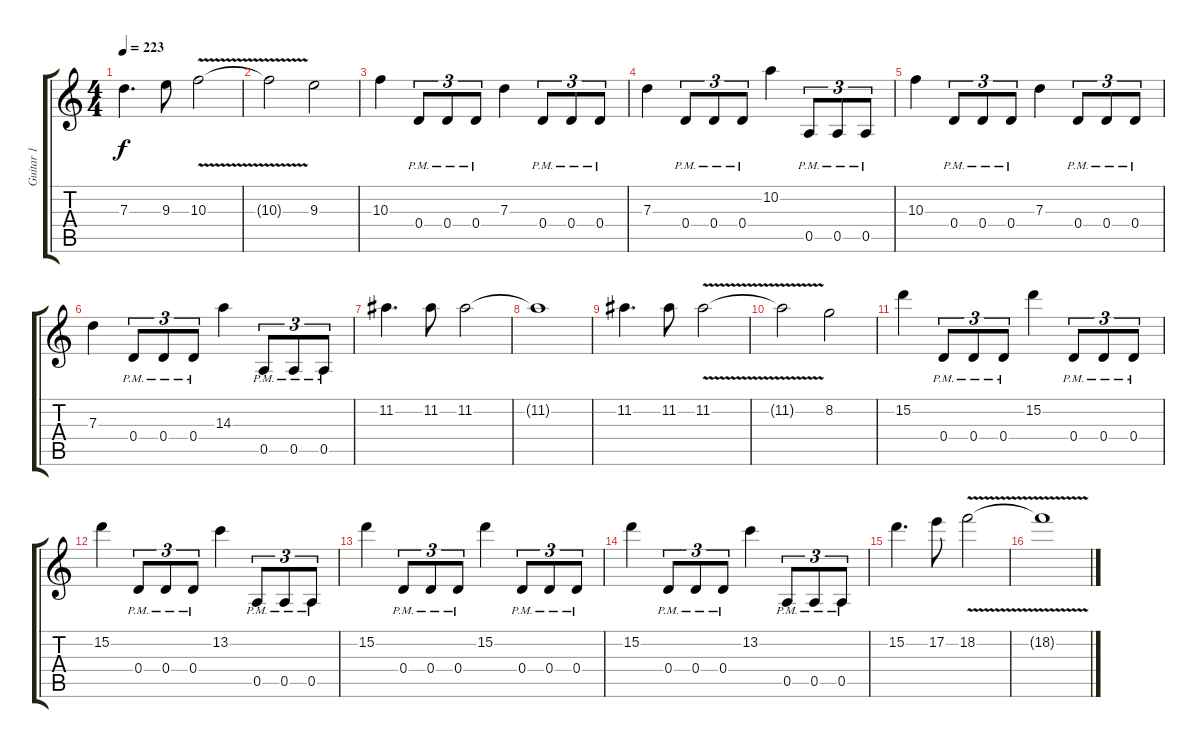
\track ("Guitar 1" "Guitar 1") {instrument distortionguitar}
\staff {score tabs}
\tuning (E4 B3 G3 D3 A2 E2) {hide}
\ts (4 4)
\tempo 223
\clef g2
\ks c
7.3.4{d dy f} 9.3.8 10.3{v}.2 |
10.3{t}.2 9.3.2 |
10.3.4 0.4{pm}.8{tu (3 2)} 0.4{pm}.8{tu (3 2)} 0.4{pm}.8{tu (3 2)} 7.3.4 0.4{pm}.8{tu (3 2)} 0.4{pm}.8{tu (3 2)} 0.4{pm}.8{tu (3 2)} |
7.3.4 0.4{pm}.8{tu (3 2)} 0.4{pm}.8{tu (3 2)} 0.4{pm}.8{tu (3 2)} 10.2.4 0.5{pm}.8{tu (3 2)} 0.5{pm}.8{tu (3 2)} 0.5{pm}.8{tu (3 2)} |
10.3.4 0.4{pm}.8{tu (3 2)} 0.4{pm}.8{tu (3 2)} 0.4{pm}.8{tu (3 2)} 7.3.4 0.4{pm}.8{tu (3 2)} 0.4{pm}.8{tu (3 2)} 0.4{pm}.8{tu (3 2)} |
7.3.4 0.4{pm}.8{tu (3 2)} 0.4{pm}.8{tu (3 2)} 0.4{pm}.8{tu (3 2)} 14.3.4 0.5{pm}.8{tu (3 2)} 0.5{pm}.8{tu (3 2)} 0.5{pm}.8{tu (3 2)} |
11.2.4{d} 11.2.8 11.2.2 |
11.2{t}.1 |
11.2.4{d} 11.2.8 11.2{v}.2 |
11.2{t}.2 8.2.2 |
15.2.4 0.4{pm}.8{tu (3 2)} 0.4{pm}.8{tu (3 2)} 0.4{pm}.8{tu (3 2)} 15.2.4 0.4{pm}.8{tu (3 2)} 0.4{pm}.8{tu (3 2)} 0.4{pm}.8{tu (3 2)} |
15.2.4 0.4{pm}.8{tu (3 2)} 0.4{pm}.8{tu (3 2)} 0.4{pm}.8{tu (3 2)} 13.2.4 0.5{pm}.8{tu (3 2)} 0.5{pm}.8{tu (3 2)} 0.5{pm}.8{tu (3 2)} |
15.2.4 0.4{pm}.8{tu (3 2)} 0.4{pm}.8{tu (3 2)} 0.4{pm}.8{tu (3 2)} 15.2.4 0.4{pm}.8{tu (3 2)} 0.4{pm}.8{tu (3 2)} 0.4{pm}.8{tu (3 2)} |
15.2.4 0.4{pm}.8{tu (3 2)} 0.4{pm}.8{tu (3 2)} 0.4{pm}.8{tu (3 2)} 13.2.4 0.5{pm}.8{tu (3 2)} 0.5{pm}.8{tu (3 2)} 0.5{pm}.8{tu (3 2)} |
15.2.4{d} 17.2.8 18.2{v}.2 |
18.2{t}.1
